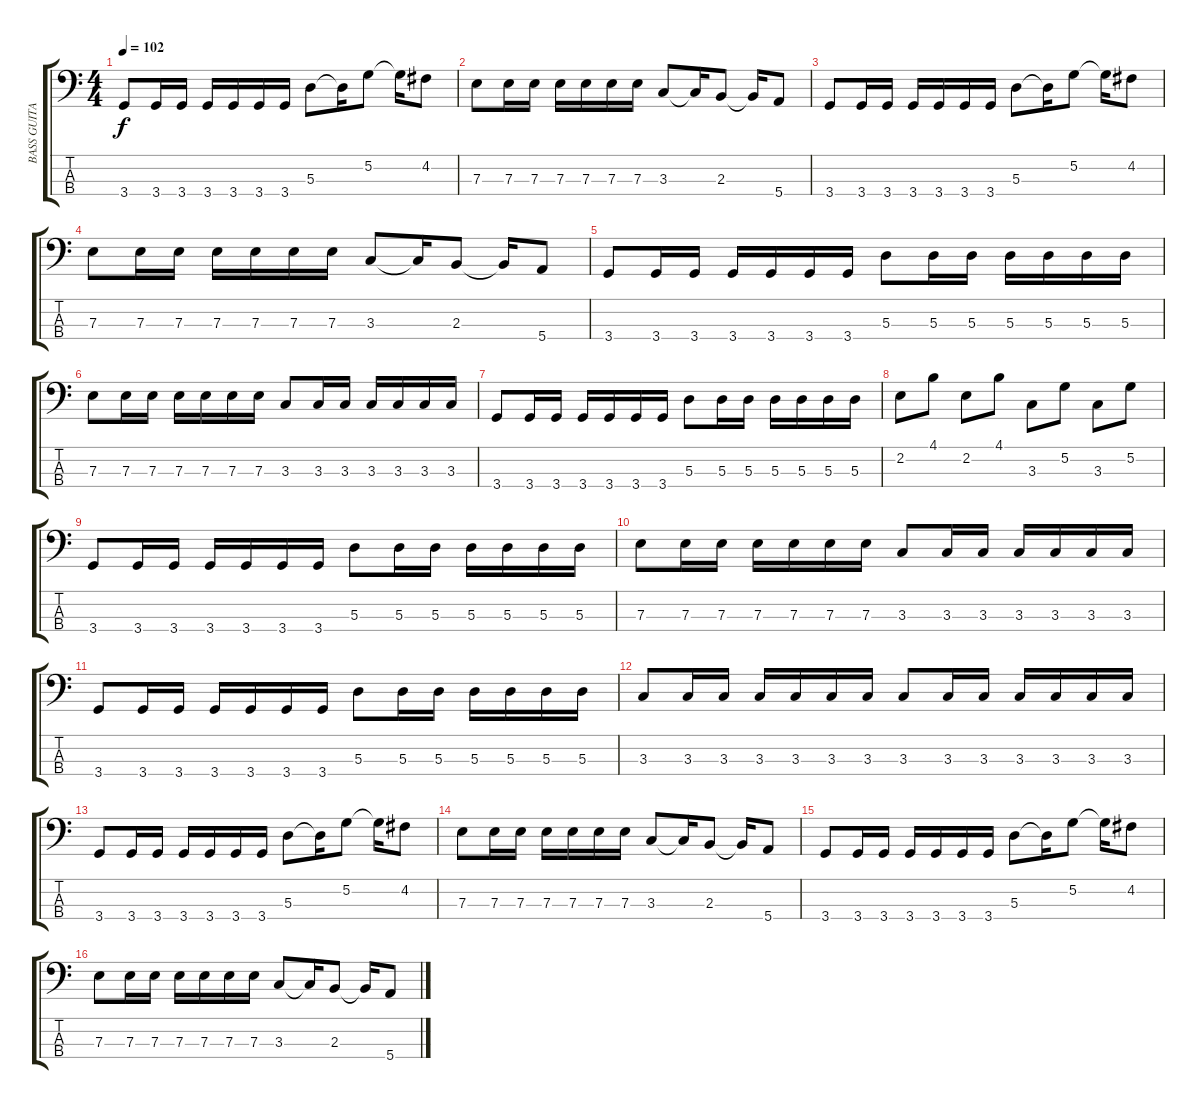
\track ("BASS GUITAR" "BASS GUITA") {instrument electricbasspick}
\staff {score tabs}
\tuning (G2 D2 A1 E1) {hide}
\ts (4 4)
\tempo 102
\clef f4
\ks c
3.4.8{dy f} 3.4.16 3.4.16 3.4.16 3.4.16 3.4.16 3.4.16 5.3.8 5.3{t}.16 5.2.8 5.2{t}.16 4.2.8 |
7.3.8 7.3.16 7.3.16 7.3.16 7.3.16 7.3.16 7.3.16 3.3.8 3.3{t}.16 2.3.8 2.3{t}.16 5.4.8 |
3.4.8 3.4.16 3.4.16 3.4.16 3.4.16 3.4.16 3.4.16 5.3.8 5.3{t}.16 5.2.8 5.2{t}.16 4.2.8 |
7.3.8 7.3.16 7.3.16 7.3.16 7.3.16 7.3.16 7.3.16 3.3.8 3.3{t}.16 2.3.8 2.3{t}.16 5.4.8 |
3.4.8 3.4.16 3.4.16 3.4.16 3.4.16 3.4.16 3.4.16 5.3.8 5.3.16 5.3.16 5.3.16 5.3.16 5.3.16 5.3.16 |
7.3.8 7.3.16 7.3.16 7.3.16 7.3.16 7.3.16 7.3.16 3.3.8 3.3.16 3.3.16 3.3.16 3.3.16 3.3.16 3.3.16 |
3.4.8 3.4.16 3.4.16 3.4.16 3.4.16 3.4.16 3.4.16 5.3.8 5.3.16 5.3.16 5.3.16 5.3.16 5.3.16 5.3.16 |
2.2.8 4.1.8 2.2.8 4.1.8 3.3.8 5.2.8 3.3.8 5.2.8 |
3.4.8 3.4.16 3.4.16 3.4.16 3.4.16 3.4.16 3.4.16 5.3.8 5.3.16 5.3.16 5.3.16 5.3.16 5.3.16 5.3.16 |
7.3.8 7.3.16 7.3.16 7.3.16 7.3.16 7.3.16 7.3.16 3.3.8 3.3.16 3.3.16 3.3.16 3.3.16 3.3.16 3.3.16 |
3.4.8 3.4.16 3.4.16 3.4.16 3.4.16 3.4.16 3.4.16 5.3.8 5.3.16 5.3.16 5.3.16 5.3.16 5.3.16 5.3.16 |
3.3.8 3.3.16 3.3.16 3.3.16 3.3.16 3.3.16 3.3.16 3.3.8 3.3.16 3.3.16 3.3.16 3.3.16 3.3.16 3.3.16 |
3.4.8 3.4.16 3.4.16 3.4.16 3.4.16 3.4.16 3.4.16 5.3.8 5.3{t}.16 5.2.8 5.2{t}.16 4.2.8 |
7.3.8 7.3.16 7.3.16 7.3.16 7.3.16 7.3.16 7.3.16 3.3.8 3.3{t}.16 2.3.8 2.3{t}.16 5.4.8 |
3.4.8 3.4.16 3.4.16 3.4.16 3.4.16 3.4.16 3.4.16 5.3.8 5.3{t}.16 5.2.8 5.2{t}.16 4.2.8 |
7.3.8 7.3.16 7.3.16 7.3.16 7.3.16 7.3.16 7.3.16 3.3.8 3.3{t}.16 2.3.8 2.3{t}.16 5.4.8
